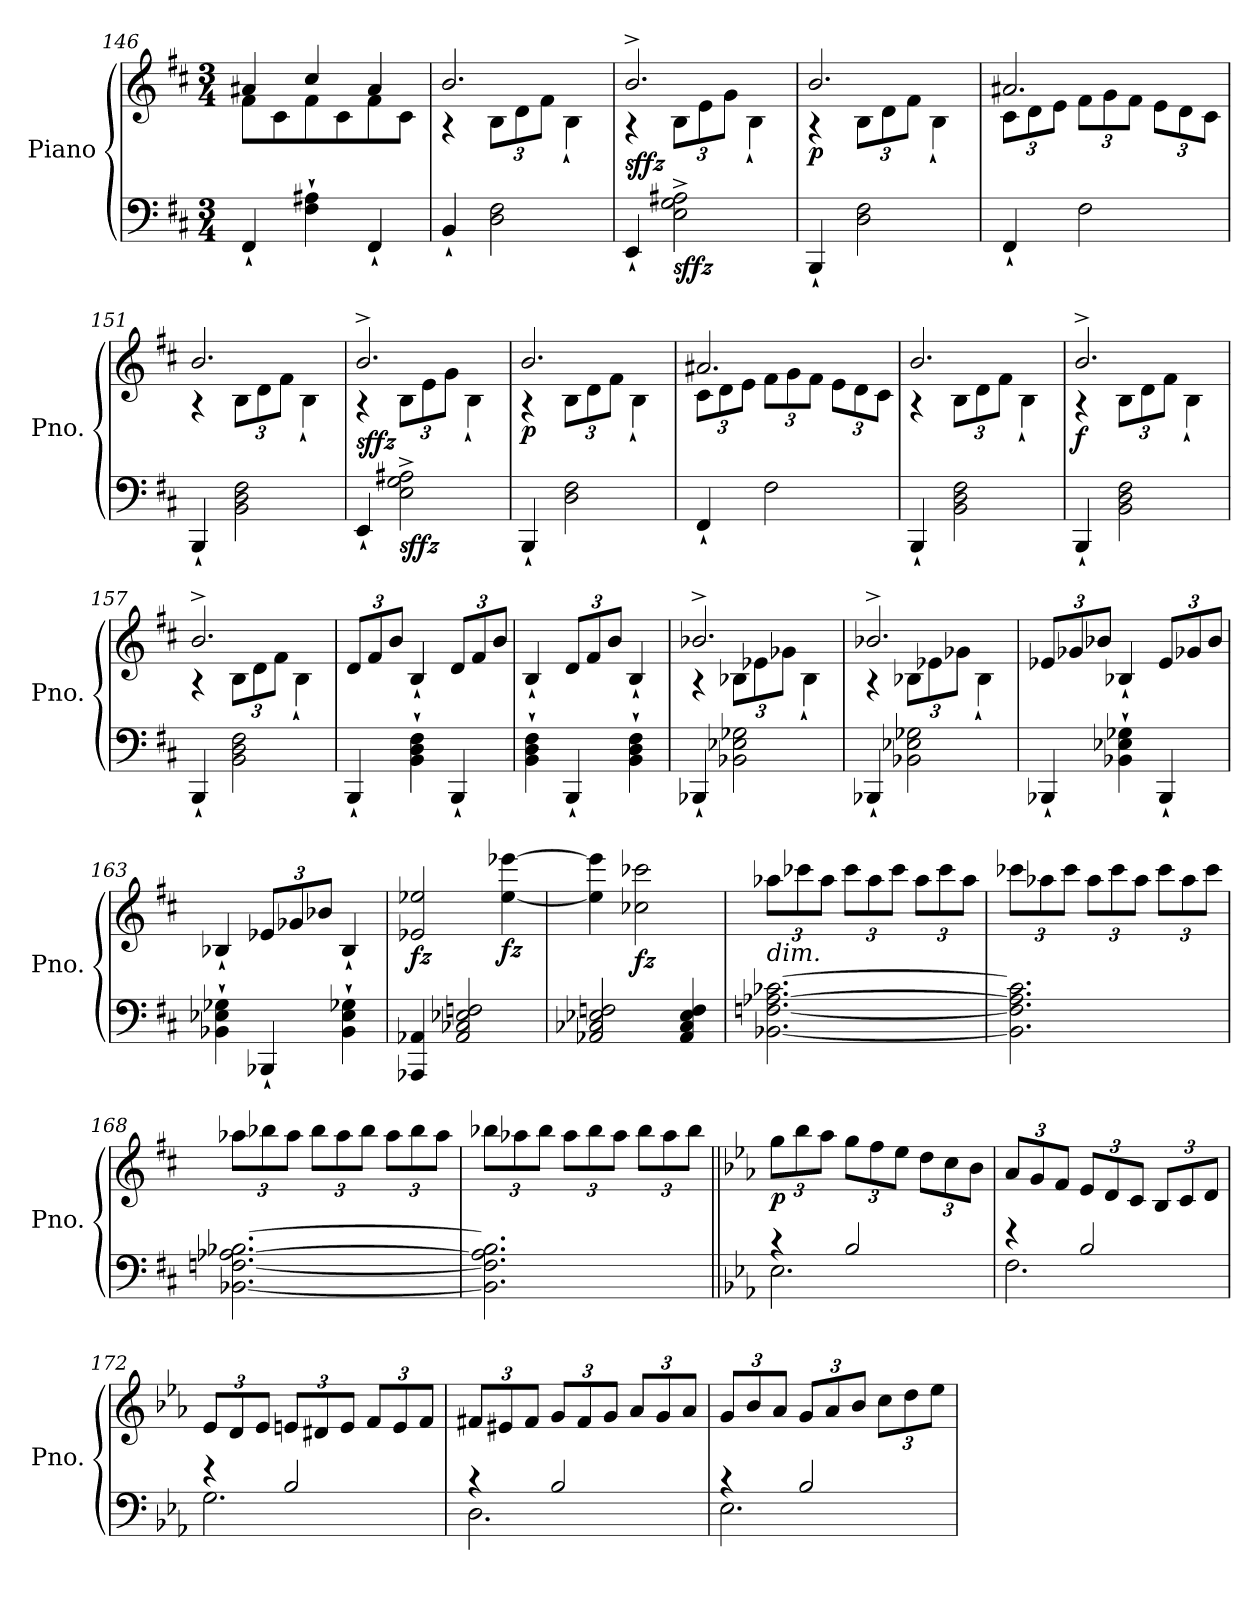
**kern	**kern	**dynam
*part1	*part1	*part1
*staff2	*staff1	*staff1/2
*I"Piano	*	*
*I'Pno.	*	*
*clefF4	*clefG2	*
*k[f#c#]	*k[f#c#]	*
*M3/4	*M3/4	*
=146	=146	=146
*	*^	*
4FF#`/	4a#X/	8f#\L	.
.	.	8c#\	.
4F#\` 4A#X\`	4cc#/	8f#\	.
.	.	8c#\	.
4FF#`/	4a#/	8f#\	.
.	.	8c#\J	.
=147	=147	=147	=147
4BB`/	2.b/	4r	.
*	*	*Xbrackettup	*
2D\ 2F#\	.	12B\L	.
.	.	12d\	.
.	.	12f#\J	.
.	.	4B`\	.
!!LO:LB:g=z	!!
=148	=148	=148	=148
!	!	!	!LO:DY:b
4EE`/	2.b^/	4r	sffz
!	!	!	!LO:DY:b=2
2E\^ 2G\^ 2A#X\^	.	12B\L	sffz
.	.	12e\	.
.	.	12g\J	.
.	.	4B`\	.
=149	=149	=149	=149
!	!	!	!LO:DY:b
4BBB`/	2.b/	4r	p
2D\ 2F#\	.	12B\L	.
.	.	12d\	.
.	.	12f#\J	.
.	.	4B`\	.
=150	=150	=150	=150
4FF#`/	2.a#X/	12c#\L	.
.	.	12d\	.
.	.	12e\J	.
2F#\	.	12f#\L	.
.	.	12g\	.
.	.	12f#\J	.
.	.	12e\L	.
.	.	12d\	.
.	.	12c#\J	.
=151	=151	=151	=151
4BBB`/	2.b/	4r	.
2BB\ 2D\ 2F#\	.	12B\L	.
.	.	12d\	.
.	.	12f#\J	.
.	.	4B`\	.
=152	=152	=152	=152
!	!	!	!LO:DY:b
4EE`/	2.b^/	4r	sffz
!	!	!	!LO:DY:b=2
2E\^ 2G\^ 2A#X\^	.	12B\L	sffz
.	.	12e\	.
.	.	12g\J	.
.	.	4B`\	.
!!LO:LB:g=z	!!
=153	=153	=153	=153
!	!	!	!LO:DY:b
4BBB`/	2.b/	4r	p
2D\ 2F#\	.	12B\L	.
.	.	12d\	.
.	.	12f#\J	.
.	.	4B`\	.
=154	=154	=154	=154
4FF#`/	2.a#X/	12c#\L	.
.	.	12d\	.
.	.	12e\J	.
2F#\	.	12f#\L	.
.	.	12g\	.
.	.	12f#\J	.
.	.	12e\L	.
.	.	12d\	.
.	.	12c#\J	.
=155	=155	=155	=155
4BBB`/	2.b/	4r	.
2BB\ 2D\ 2F#\	.	12B\L	.
.	.	12d\	.
.	.	12f#\J	.
.	.	4B`\	.
=156	=156	=156	=156
!	!	!	!LO:DY:b
4BBB`/	2.b^/	4r	f
2BB\ 2D\ 2F#\	.	12B\L	.
.	.	12d\	.
.	.	12f#\J	.
.	.	4B`\	.
=157	=157	=157	=157
4BBB`/	2.b^/	4r	.
2BB\ 2D\ 2F#\	.	12B\L	.
.	.	12d\	.
.	.	12f#\J	.
.	.	4B`\	.
*	*v	*v	*
=158	=158	=158
4BBB`/	12d/L	.
.	12f#/	.
.	12b/J	.
4BB\` 4D\` 4F#\`	4B`/	.
4BBB`/	12d/L	.
.	12f#/	.
.	12b/J	.
!!LO:PB:g=z
=159	=159	=159
4BB\` 4D\` 4F#\`	4B`/	.
4BBB`/	12d/L	.
.	12f#/	.
.	12b/J	.
4BB\` 4D\` 4F#\`	4B`/	.
=160	=160	=160
*	*^	*
4BBB-X`/	2.b-X^/	4r	.
2BB-X\ 2E-X\ 2G-X\	.	12B-X\L	.
.	.	12e-X\	.
.	.	12g-X\J	.
.	.	4B-`\	.
=161	=161	=161	=161
4BBB-X`/	2.b-X^/	4r	.
2BB-X\ 2E-X\ 2G-X\	.	12B-X\L	.
.	.	12e-X\	.
.	.	12g-X\J	.
.	.	4B-`\	.
*	*v	*v	*
=162	=162	=162
4BBB-X`/	12e-X/L	.
.	12g-X/	.
.	12b-X/J	.
4BB-X\` 4E-X\` 4G-X\`	4B-X`/	.
4BBB-`/	12e-/L	.
.	12g-X/	.
.	12b-/J	.
!!LO:LB:g=z
=163	=163	=163
4BB-X\` 4E-X\` 4G-X\`	4B-X`/	.
4BBB-X`/	12e-X/L	.
.	12g-X/	.
.	12b-X/J	.
4BB-\` 4E-\` 4G-X\`	4B-`/	.
=164	=164	=164
*	*MM196	*
!	!	!LO:DY:b
4AAA-X/ 4AA-X/	2e-X/ 2ee-X/	fz
2AA-/ 2C-X/ 2E-X/ 2Fn/	.	.
!	!	!LO:DY:b
.	[4ee-\ [4eee-X\	fz
=165	=165	=165
2AA-X/ 2C-X/ 2E-X/ 2Fn/	4ee-\] 4eee-\]	.
!	!	!LO:DY:b
.	2cc-X\ 2ccc-X\	fz
*	*MM189	*
4AA-/ 4C-/ 4E-/ 4F/	.	.
=166	=166	=166
!	!LO:TX:b:i:t=dim.	!
[2.BB-X\ [2.Fn\ [2.A-X\ [2.c-X\	12aa-X\L	.
.	12ccc-X\	.
.	12aa-\J	.
.	12ccc-\L	.
.	12aa-\	.
.	12ccc-\J	.
.	12aa-\L	.
.	12ccc-\	.
.	12aa-\J	.
!!LO:LB:g=z
=167	=167	=167
2.BB-\] 2.F\] 2.A-\] 2.c-\]	12ccc-X\L	.
.	12aa-X\	.
.	12ccc-\J	.
*	*MM182	*
.	12aa-\L	.
.	12ccc-\	.
.	12aa-\J	.
.	12ccc-\L	.
.	12aa-\	.
.	12ccc-\J	.
=168	=168	=168
[2.BB-X\ [2.Fn\ [2.A-X\ [2.B-X\	12aa-X\L	.
.	12bb-X\	.
.	12aa-\J	.
.	12bb-\L	.
.	12aa-\	.
.	12bb-\J	.
.	12aa-\L	.
.	12bb-\	.
.	12aa-\J	.
!!LO:LB:g=z
=169	=169	=169
*	*MM175	*
2.BB-\] 2.F\] 2.A-\] 2.B-\]	12bb-X\L	.
.	12aa-X\	.
.	12bb-\J	.
.	12aa-\L	.
.	12bb-\	.
.	12aa-\J	.
.	12bb-\L	.
.	12aa-\	.
.	12bb-\J	.
=170||	=170||	=170||
*k[b-e-a-]	*k[b-e-a-]	*
*	*MM203	*
*^	*	*
!	!	!	!LO:DY:b
4r	2.E-\	12gg\L	p
.	.	12bb-\	.
.	.	12aa-\J	.
2B-/	.	12gg\L	.
.	.	12ff\	.
.	.	12ee-\J	.
.	.	12dd\L	.
.	.	12cc\	.
.	.	12b-\J	.
=171	=171	=171	=171
4r	2.F\	12a-/L	.
.	.	12g/	.
.	.	12f/J	.
2B-/	.	12e-/L	.
.	.	12d/	.
.	.	12c/J	.
.	.	12B-/L	.
.	.	12c/	.
.	.	12d/J	.
!!LO:LB:g=z
=172	=172	=172	=172
4r	2.G\	12e-/L	.
.	.	12d/	.
.	.	12e-/J	.
2B-/	.	12en/L	.
.	.	12d#X/	.
.	.	12e/J	.
.	.	12f/L	.
.	.	12e/	.
.	.	12f/J	.
=173	=173	=173	=173
4r	2.D\	12f#X/L	.
.	.	12e#X/	.
.	.	12f#/J	.
2B-/	.	12g/L	.
.	.	12f#/	.
.	.	12g/J	.
.	.	12a-/L	.
.	.	12g/	.
.	.	12a-/J	.
=174	=174	=174	=174
4r	2.E-\	12g/L	.
.	.	12b-/	.
.	.	12a-/J	.
2B-/	.	12g/L	.
.	.	12a-/	.
.	.	12b-/J	.
.	.	12cc\L	.
.	.	12dd\	.
.	.	12ee-\J	.
*v	*v	*	*
=	=	=
*-	*-	*-
